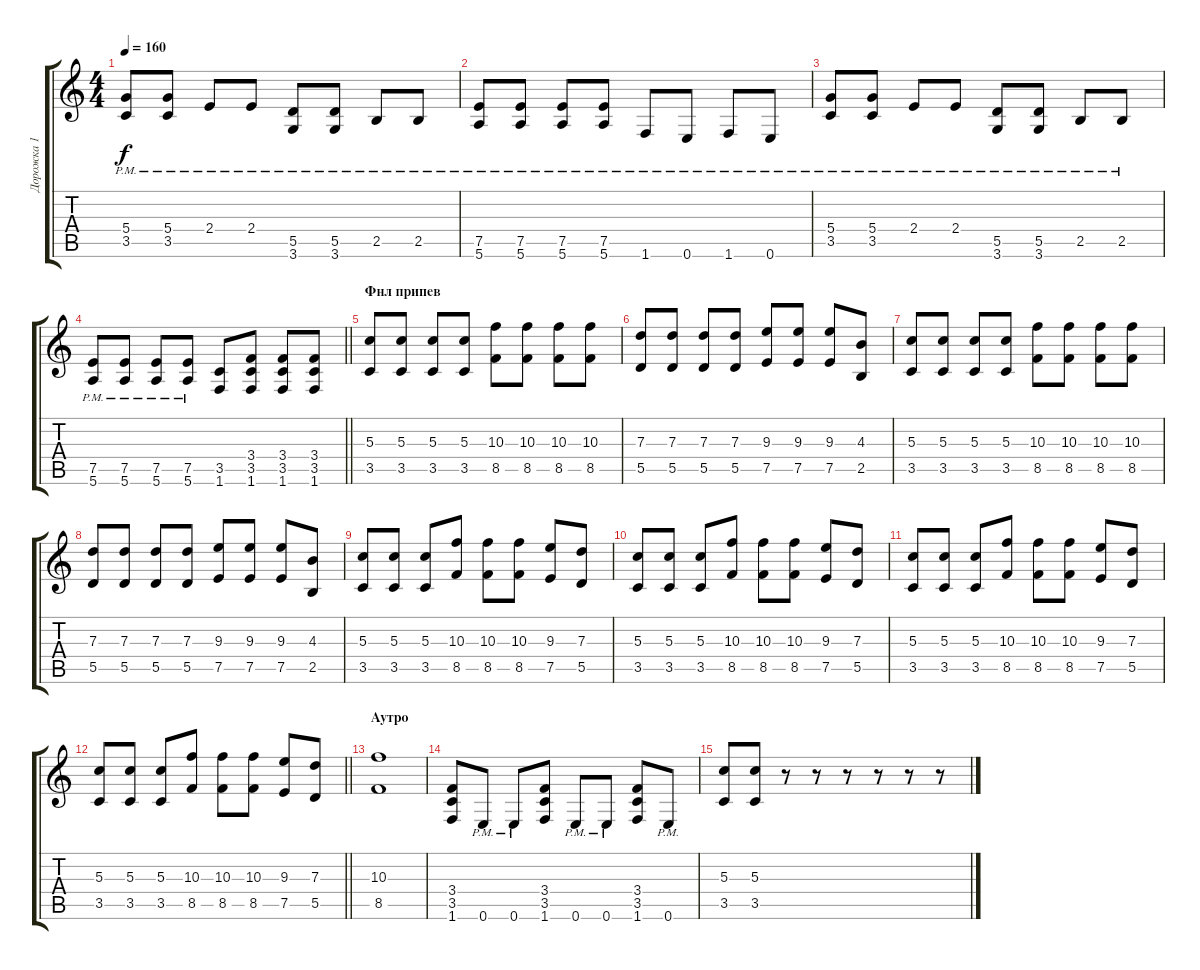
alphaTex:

\track ("Дорожка 1" "Дорожка 1") {instrument distortionguitar}
\staff {score tabs}
\tuning (E4 B3 G3 D3 A2 E2) {hide}
\ts (4 4)
\tempo 160
\clef g2
\ks c
(5.4{pm} 3.5{pm}).8{dy f} (5.4{pm} 3.5{pm}).8 2.4{pm}.8 2.4{pm}.8 (5.5{pm} 3.6{pm}).8 (5.5{pm} 3.6{pm}).8 2.5{pm}.8 2.5{pm}.8 |
(7.5{pm} 5.6{pm}).8 (7.5{pm} 5.6{pm}).8 (7.5{pm} 5.6{pm}).8 (7.5{pm} 5.6{pm}).8 1.6{pm}.8 0.6{pm}.8 1.6{pm}.8 0.6{pm}.8 |
(5.4{pm} 3.5{pm}).8 (5.4{pm} 3.5{pm}).8 2.4{pm}.8 2.4{pm}.8 (5.5{pm} 3.6{pm}).8 (5.5{pm} 3.6{pm}).8 2.5{pm}.8 2.5{pm}.8 |
\barLineRight lightlight
(7.5{pm} 5.6{pm}).8 (7.5{pm} 5.6{pm}).8 (7.5{pm} 5.6{pm}).8 (7.5{pm} 5.6{pm}).8 (3.5 1.6).8 (3.4 3.5 1.6).8 (3.4 3.5 1.6).8 (3.4 3.5 1.6).8 |
\section ("" "Фнл припев")
(5.3 3.5).8 (5.3 3.5).8 (5.3 3.5).8 (5.3 3.5).8 (10.3 8.5).8 (10.3 8.5).8 (10.3 8.5).8 (10.3 8.5).8 |
(7.3 5.5).8 (7.3 5.5).8 (7.3 5.5).8 (7.3 5.5).8 (9.3 7.5).8 (9.3 7.5).8 (9.3 7.5).8 (4.3 2.5).8 |
(5.3 3.5).8 (5.3 3.5).8 (5.3 3.5).8 (5.3 3.5).8 (10.3 8.5).8 (10.3 8.5).8 (10.3 8.5).8 (10.3 8.5).8 |
(7.3 5.5).8 (7.3 5.5).8 (7.3 5.5).8 (7.3 5.5).8 (9.3 7.5).8 (9.3 7.5).8 (9.3 7.5).8 (4.3 2.5).8 |
(5.3 3.5).8 (5.3 3.5).8 (5.3 3.5).8 (10.3 8.5).8 (10.3 8.5).8 (10.3 8.5).8 (9.3 7.5).8 (7.3 5.5).8 |
(5.3 3.5).8 (5.3 3.5).8 (5.3 3.5).8 (10.3 8.5).8 (10.3 8.5).8 (10.3 8.5).8 (9.3 7.5).8 (7.3 5.5).8 |
(5.3 3.5).8 (5.3 3.5).8 (5.3 3.5).8 (10.3 8.5).8 (10.3 8.5).8 (10.3 8.5).8 (9.3 7.5).8 (7.3 5.5).8 |
\barLineRight lightlight
(5.3 3.5).8 (5.3 3.5).8 (5.3 3.5).8 (10.3 8.5).8 (10.3 8.5).8 (10.3 8.5).8 (9.3 7.5).8 (7.3 5.5).8 |
\section ("" "Аутро")
(10.3 8.5).1 |
(3.4 3.5 1.6).8 0.6{pm}.8 0.6{pm}.8 (3.4 3.5 1.6).8 0.6{pm}.8 0.6{pm}.8 (3.4 3.5 1.6).8 0.6{pm}.8 |
(5.3 3.5).8 (5.3 3.5).8 r.8 r.8 r.8 r.8 r.8 r.8
